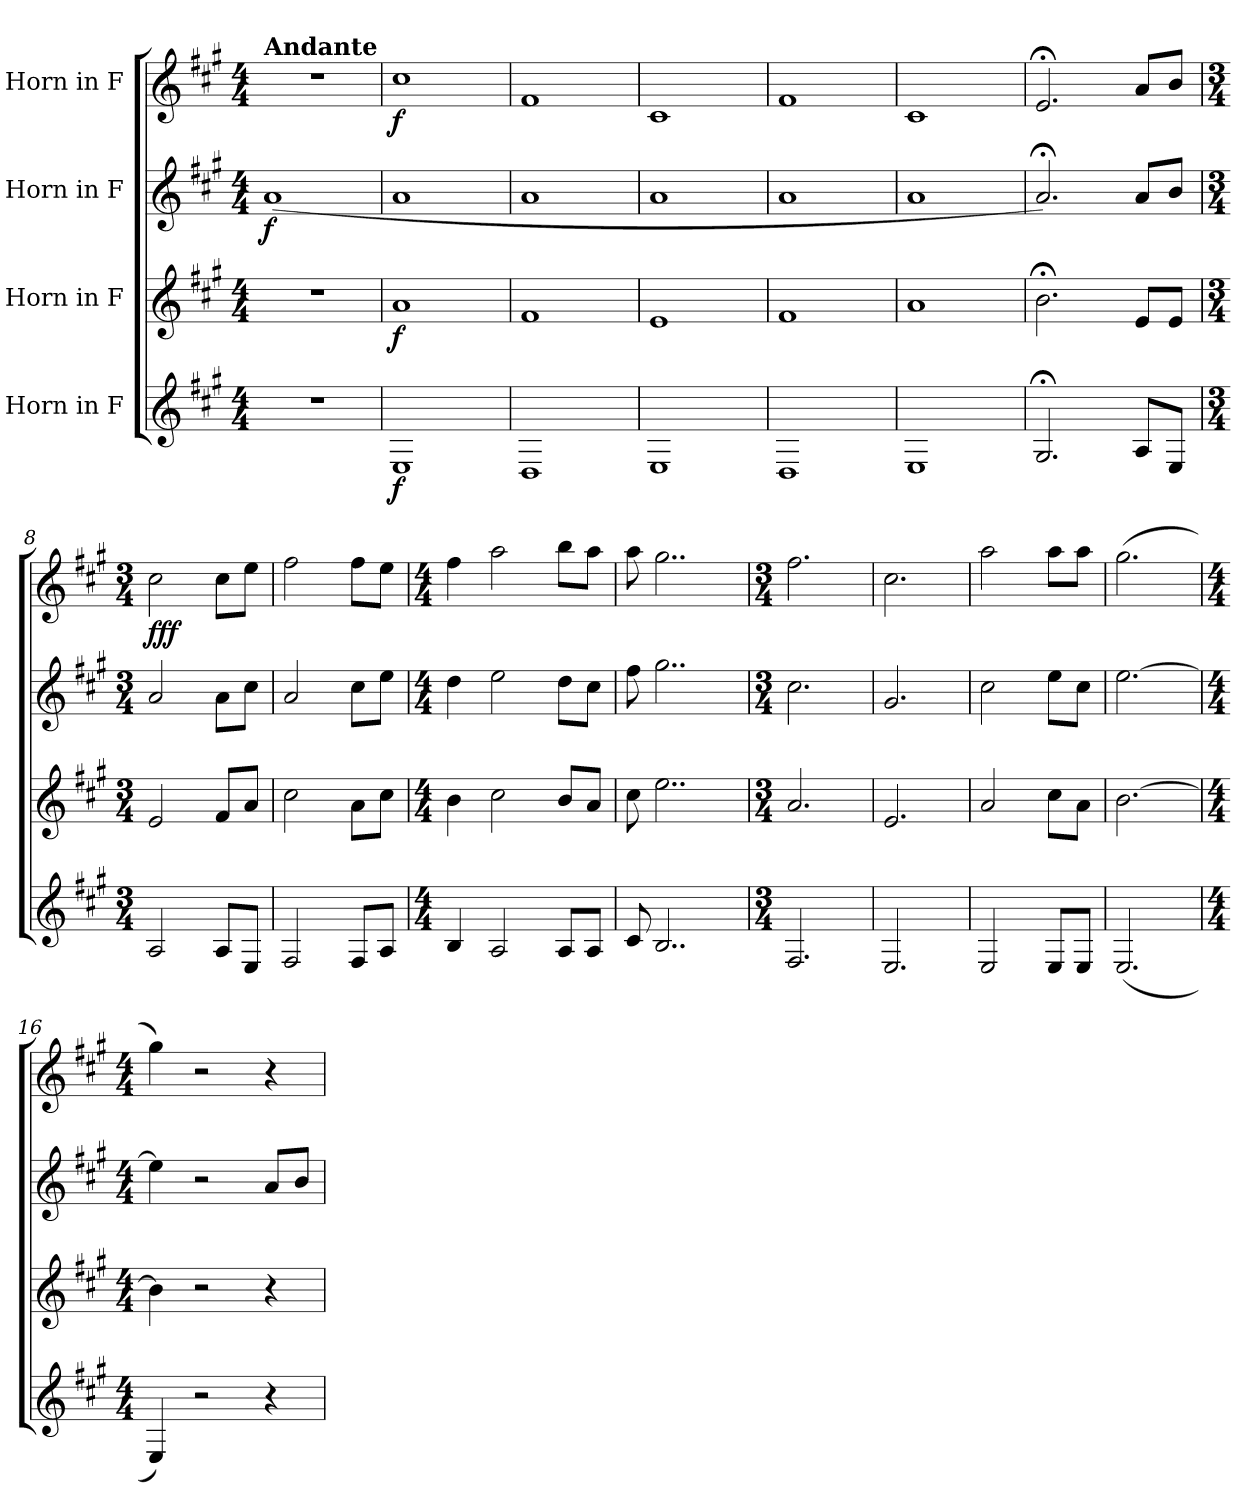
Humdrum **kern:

**kern	**dynam	**kern	**dynam	**kern	**dynam	**kern	**dynam
*part4	*part4	*part3	*part3	*part2	*part2	*part1	*part1
*staff4	*staff4	*staff3	*staff3	*staff2	*staff2	*staff1	*staff1
*I"Horn in F	*	*I"Horn in F	*	*I"Horn in F	*	*I"Horn in F	*
*clefG2	*	*clefG2	*	*clefG2	*	*clefG2	*
*ITrd4c7	*	*ITrd4c7	*	*ITrd4c7	*	*ITrd4c7	*
*k[f#c#]	*	*k[f#c#]	*	*k[f#c#]	*	*k[f#c#]	*
*M4/4	*	*M4/4	*	*M4/4	*	*M4/4	*
=1	=1	=1	=1	=1	=1	=1	=1
!	!	!	!	!	!	!LO:TX:a:B:t=Andante	!
!	!	!	!	!	!LO:DY:b	!	!
1r	.	1r	.	(1d	f	1r	.
=2	=2	=2	=2	=2	=2	=2	=2
!	!LO:DY:b	!	!LO:DY:b	!	!	!	!LO:DY:b
1AA	f	1d	f	1d	.	1f#	f
=3	=3	=3	=3	=3	=3	=3	=3
1GG	.	1B	.	1d	.	1B	.
=4	=4	=4	=4	=4	=4	=4	=4
1AA	.	1A	.	1d	.	1F#	.
=5	=5	=5	=5	=5	=5	=5	=5
1GG	.	1B	.	1d	.	1B	.
=6	=6	=6	=6	=6	=6	=6	=6
1AA	.	1d	.	1d	.	1F#	.
=7	=7	=7	=7	=7	=7	=7	=7
2.C#;</	.	2.e;<\	.	2.d;</)	.	2.A;</	.
8D/L	.	8A/L	.	8d/L	.	8d/L	.
8AA/J	.	8A/J	.	8e/J	.	8e/J	.
=8	=8	=8	=8	=8	=8	=8	=8
*M3/4	*	*M3/4	*	*M3/4	*	*M3/4	*
!	!	!	!	!	!	!	!LO:DY:b
2D/	.	2A/	.	2d/	.	2f#\	fff
8D/L	.	8B/L	.	8d\L	.	8f#\L	.
8AA/J	.	8d/J	.	8f#\J	.	8a\J	.
=9	=9	=9	=9	=9	=9	=9	=9
2BB/	.	2f#\	.	2d/	.	2b\	.
8BB/L	.	8d\L	.	8f#\L	.	8b\L	.
8D/J	.	8f#\J	.	8a\J	.	8a\J	.
=10	=10	=10	=10	=10	=10	=10	=10
*M4/4	*	*M4/4	*	*M4/4	*	*M4/4	*
4E/	.	4e\	.	4g\	.	4b\	.
2D/	.	2f#\	.	2a\	.	2dd\	.
8D/L	.	8e/L	.	8g\L	.	8ee\L	.
8D/J	.	8d/J	.	8f#\J	.	8dd\J	.
!!LO:LB:g=z
=11	=11	=11	=11	=11	=11	=11	=11
8F#/	.	8f#\	.	8b\	.	8dd\	.
2..E/	.	2..a\	.	2..cc#\	.	2..cc#\	.
=12	=12	=12	=12	=12	=12	=12	=12
*M3/4	*	*M3/4	*	*M3/4	*	*M3/4	*
2.BB/	.	2.d/	.	2.f#\	.	2.b\	.
=13	=13	=13	=13	=13	=13	=13	=13
2.AA/	.	2.A/	.	2.c#/	.	2.f#\	.
=14	=14	=14	=14	=14	=14	=14	=14
2AA/	.	2d/	.	2f#\	.	2dd\	.
8AA/L	.	8f#\L	.	8a\L	.	8dd\L	.
8AA/J	.	8d\J	.	8f#\J	.	8dd\J	.
=15	=15	=15	=15	=15	=15	=15	=15
(2.AA/	.	[2.e\	.	[2.a\	.	(2.cc#\	.
=16	=16	=16	=16	=16	=16	=16	=16
*M4/4	*	*M4/4	*	*M4/4	*	*M4/4	*
4AA/)	.	4e\]	.	4a\]	.	4cc#\)	.
2r	.	2r	.	2r	.	2r	.
4r	.	4r	.	8d/L	.	4r	.
.	.	.	.	8e/J	.	.	.
=	=	=	=	=	=	=	=
*-	*-	*-	*-	*-	*-	*-	*-
